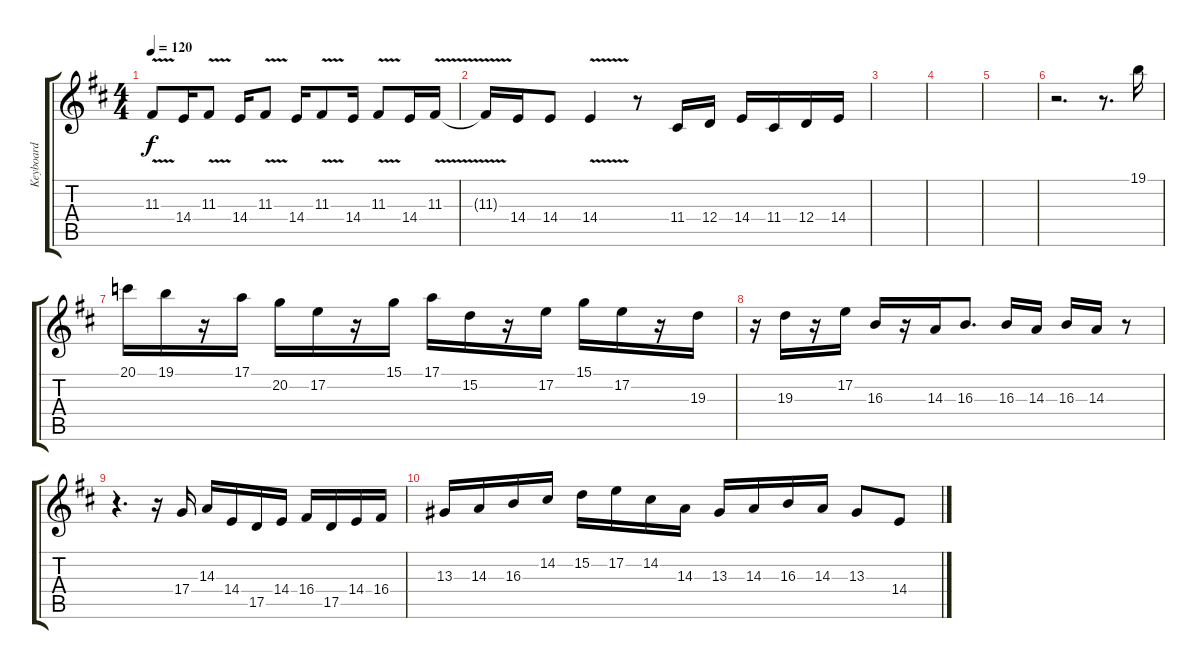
\track ("Keyboard" "Keyboard") {instrument pad1newage}
\staff {score tabs}
\tuning (E4 B3 G3 D3 A2 E2) {hide}
\ts (4 4)
\tempo 120
\clef g2
\ks d
11.3{v}.8{dy f} 14.4.16 11.3{v}.8 14.4.16 11.3{v}.8 14.4.16 11.3{v}.8 14.4.16 11.3{v}.8 14.4.16 11.3{v}.16 |
11.3{t}.16 14.4.16 14.4.8 14.4{v}.4 r.8 11.4.16 12.4.16 14.4.16 11.4.16 12.4.16 14.4.16 |
|
|
|
r.2{d} r.8{d} 19.1.16 |
20.1.16 19.1.16 r.16 17.1.16 20.2.16 17.2.16 r.16 15.1.16 17.1.16 15.2.16 r.16 17.2.16 15.1.16 17.2.16 r.16 19.3.16 |
r.16 19.3.16 r.16 17.2.16 16.3.16 r.16 14.3.16 16.3.8{d} 16.3.16 14.3.16 16.3.16 14.3.16 r.8 |
r.4{d} r.16 17.4.16 14.3.16 14.4.16 17.5.16 14.4.16 16.4.16 17.5.16 14.4.16 16.4.16 |
13.3.16 14.3.16 16.3.16 14.2.16 15.2.16 17.2.16 14.2.16 14.3.16 13.3.16 14.3.16 16.3.16 14.3.16 13.3.8 14.4.8
